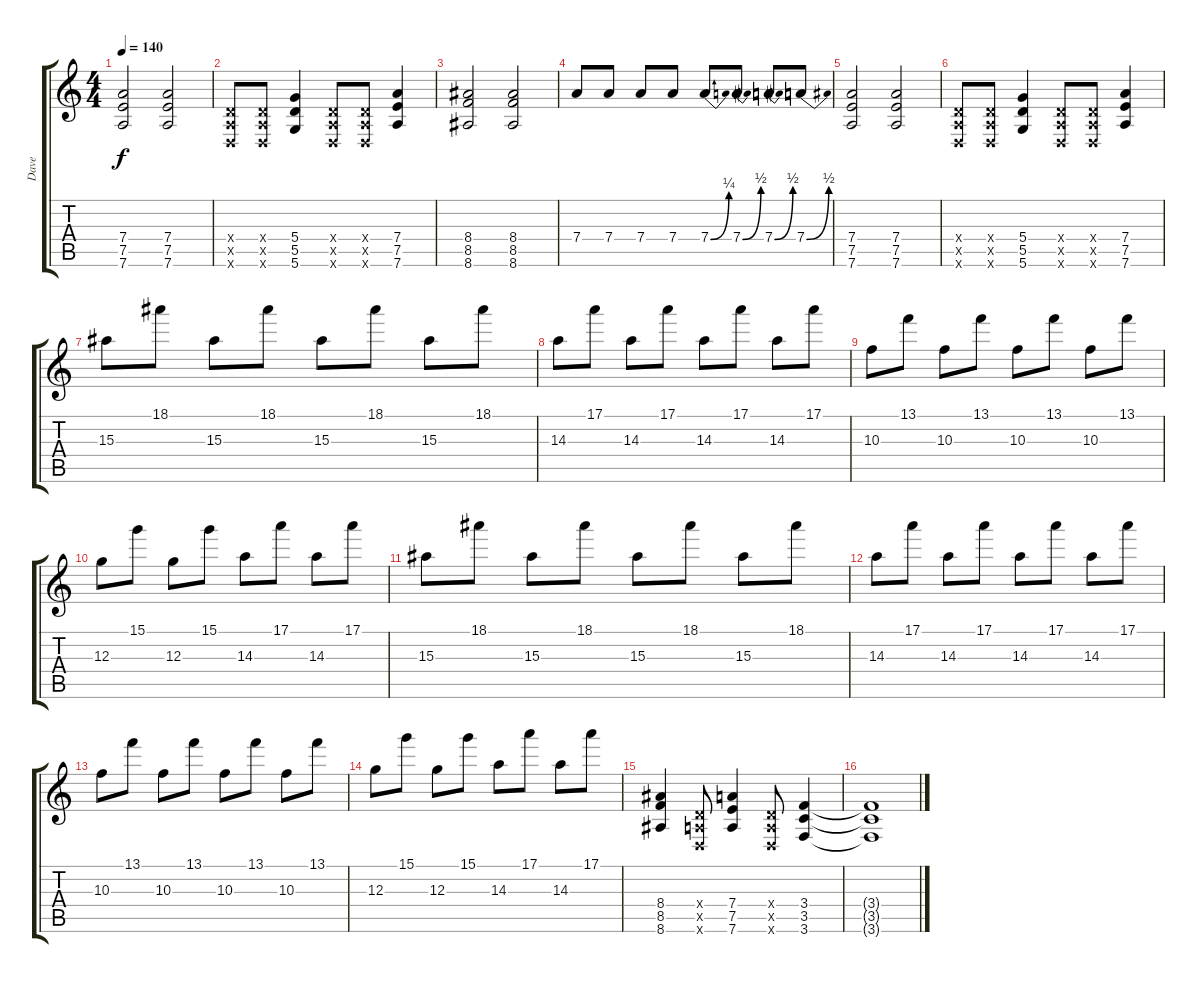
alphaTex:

\track ("Dave" "Dave") {instrument electricguitarclean}
\staff {score tabs}
\tuning (E4 B3 G3 D3 A2 D2) {hide}
\ts (4 4)
\tempo 140
\clef g2
\ks c
(7.4 7.5 7.6).2{dy f} (7.4 7.5 7.6).2 |
(0.4{x} 0.5{x} 0.6{x}).8 (0.4{x} 0.5{x} 0.6{x}).8 (5.4 5.5 5.6).4 (0.4{x} 0.5{x} 0.6{x}).8 (0.4{x} 0.5{x} 0.6{x}).8 (7.4 7.5 7.6).4 |
(8.4 8.5 8.6).2 (8.4 8.5 8.6).2 |
7.4.8 7.4.8 7.4.8 7.4.8 7.4{be (bend 0 0 60 1)}.8 7.4{be (bend 0 0 60 2)}.8 7.4{be (bend 0 0 60 2)}.8 7.4{be (bend 0 0 60 2)}.8 |
(7.4 7.5 7.6).2 (7.4 7.5 7.6).2 |
(0.4{x} 0.5{x} 0.6{x}).8 (0.4{x} 0.5{x} 0.6{x}).8 (5.4 5.5 5.6).4 (0.4{x} 0.5{x} 0.6{x}).8 (0.4{x} 0.5{x} 0.6{x}).8 (7.4 7.5 7.6).4 |
15.3.8 18.1.8 15.3.8 18.1.8 15.3.8 18.1.8 15.3.8 18.1.8 |
14.3.8 17.1.8 14.3.8 17.1.8 14.3.8 17.1.8 14.3.8 17.1.8 |
10.3.8 13.1.8 10.3.8 13.1.8 10.3.8 13.1.8 10.3.8 13.1.8 |
12.3.8 15.1.8 12.3.8 15.1.8 14.3.8 17.1.8 14.3.8 17.1.8 |
15.3.8 18.1.8 15.3.8 18.1.8 15.3.8 18.1.8 15.3.8 18.1.8 |
14.3.8 17.1.8 14.3.8 17.1.8 14.3.8 17.1.8 14.3.8 17.1.8 |
10.3.8 13.1.8 10.3.8 13.1.8 10.3.8 13.1.8 10.3.8 13.1.8 |
12.3.8 15.1.8 12.3.8 15.1.8 14.3.8 17.1.8 14.3.8 17.1.8 |
(8.4 8.5 8.6).4 (0.4{x} 0.5{x} 0.6{x}).8 (7.4 7.5 7.6).4 (0.4{x} 0.5{x} 0.6{x}).8 (3.4 3.5 3.6).4 |
(3.4{t} 3.5{t} 3.6{t}).1
